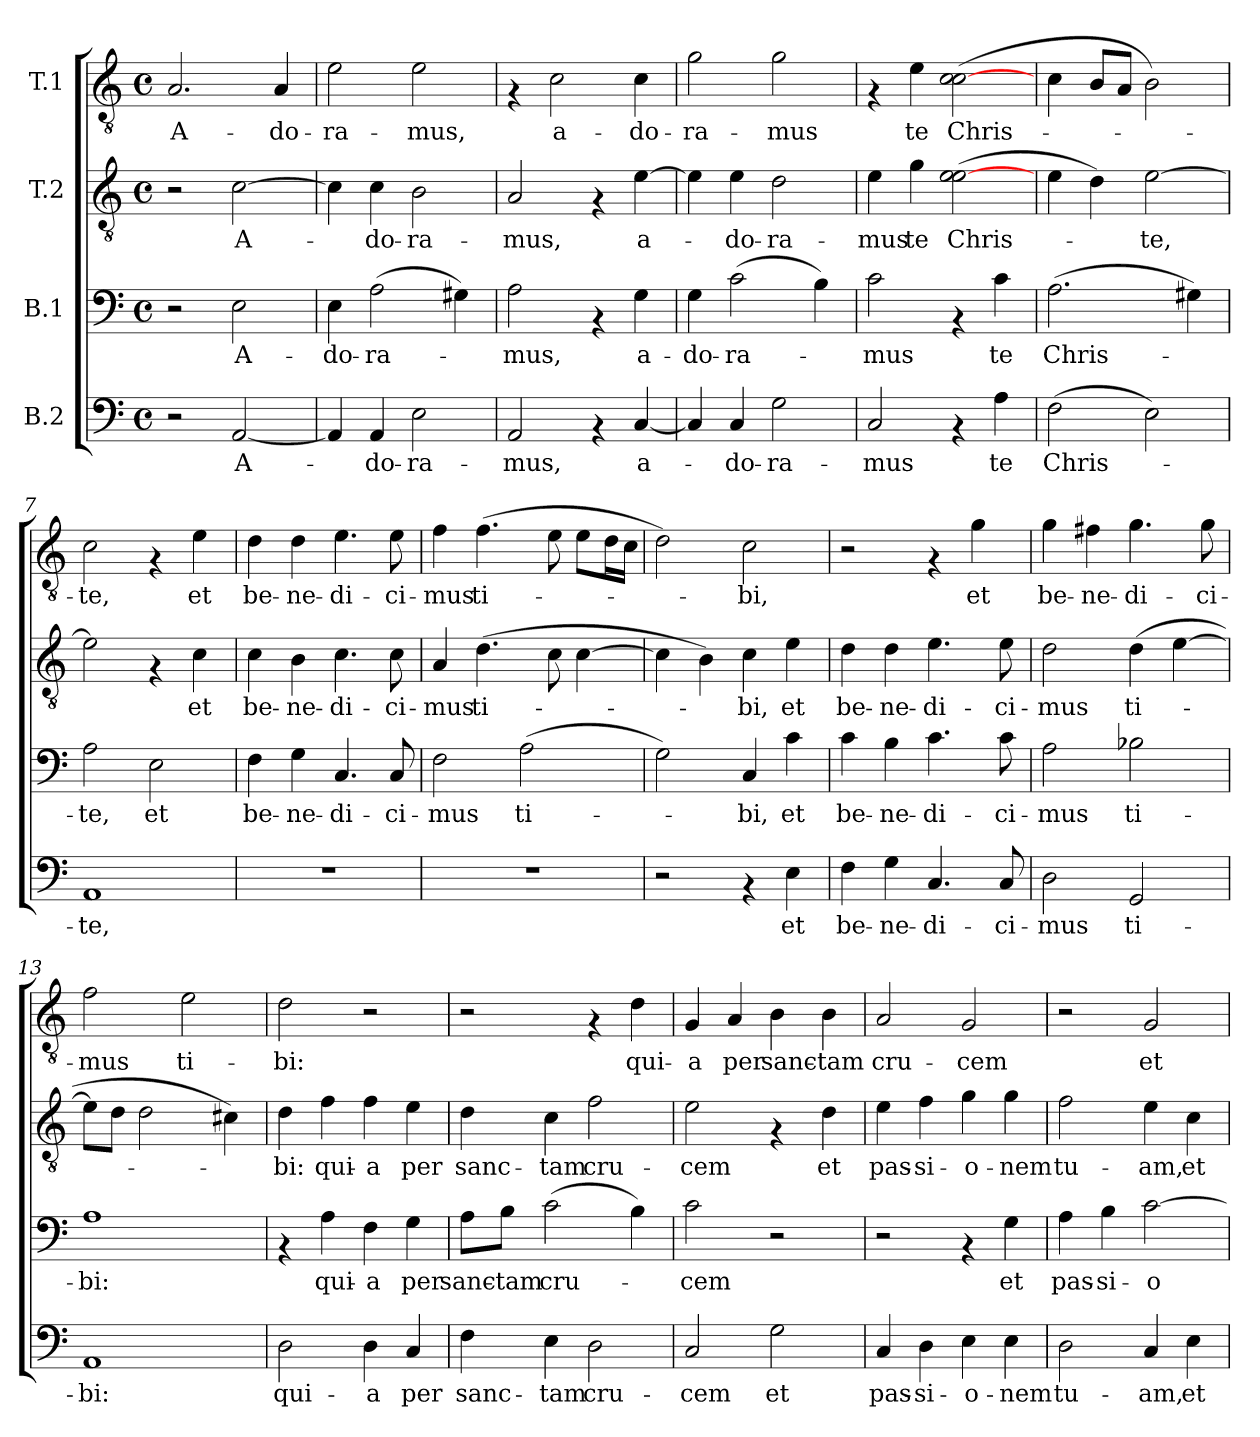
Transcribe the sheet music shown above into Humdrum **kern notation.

**kern	**text	**kern	**text	**kern	**text	**kern	**text
*part4	*part4	*part3	*part3	*part2	*part2	*part1	*part1
*staff4	*staff4	*staff3	*staff3	*staff2	*staff2	*staff1	*staff1
*I"B.2	*	*I"B.1	*	*I"T.2	*	*I"T.1	*
*clefF4	*	*clefF4	*	*clefGv2	*	*clefGv2	*
*k[]	*	*k[]	*	*k[]	*	*k[]	*
*C:	*	*C:	*	*C:	*	*C:	*
*M4/4	*	*M4/4	*	*M4/4	*	*M4/4	*
*met(c)	*	*met(c)	*	*met(c)	*	*met(c)	*
=1	=1	=1	=1	=1	=1	=1	=1
!	!	!	!	!	!	!	!LO:LY:b
2r	.	2r	.	2r	.	2.A/	A-
!	!LO:LY:b	!	!LO:LY:b	!	!LO:LY:b	!	!
[<2AA/	A-	2E\	A-	[>2c\	A-	.	.
!	!	!	!	!	!	!	!LO:LY:b
.	.	.	.	.	.	4A/	-do-
=2	=2	=2	=2	=2	=2	=2	=2
!	!	!	!LO:LY:b	!	!	!	!LO:LY:b
4AA/]	.	4E\	-do-	4c\]	.	2e\	-ra-
!	!LO:LY:b	!	!LO:LY:b	!	!LO:LY:b	!	!
4AA/	-do-	(>2A\	-ra-	4c\	-do-	.	.
!	!LO:LY:b	!	!	!	!LO:LY:b	!	!LO:LY:b
2E\	-ra-	.	.	2B\	-ra-	2e\	-mus,
.	.	4G#X\)	.	.	.	.	.
=3	=3	=3	=3	=3	=3	=3	=3
!	!LO:LY:b	!	!LO:LY:b	!	!LO:LY:b	!	!
2AA/	-mus,	2A\	-mus,	2A/	-mus,	4rF	.
!	!	!	!	!	!	!	!LO:LY:b
.	.	.	.	.	.	2c\	a-
4rAA	.	4rAA	.	4rF	.	.	.
!	!LO:LY:b	!	!LO:LY:b	!	!LO:LY:b	!	!LO:LY:b
[<4C/	a-	4G\	a-	[>4e\	a-	4c\	-do-
=4	=4	=4	=4	=4	=4	=4	=4
!	!	!	!LO:LY:b	!	!	!	!LO:LY:b
4C/]	.	4G\	-do-	4e\]	.	2g\	-ra-
!	!LO:LY:b	!	!LO:LY:b	!	!LO:LY:b	!	!
4C/	-do-	(>2c\	-ra-	4e\	-do-	.	.
!	!LO:LY:b	!	!	!	!LO:LY:b	!	!LO:LY:b
2G\	-ra-	.	.	2d\	-ra-	2g\	-mus
.	.	4B\)	.	.	.	.	.
=5	=5	=5	=5	=5	=5	=5	=5
!	!LO:LY:b	!	!LO:LY:b	!	!LO:LY:b	!	!
2C/	-mus	2c\	-mus	4e\	-mus	4rF	.
!	!	!	!	!	!LO:LY:b	!	!LO:LY:b
.	.	.	.	4g\	te	4e\	te
!	!	!	!	!	!LO:LY:b	!	!LO:LY:b
4rAA	.	4rAA	.	(>2e\ [>2e\	Chris-	(>2c\ [>2c\	Chris-
!	!LO:LY:b	!	!LO:LY:b	!	!	!	!
4A\	te	4c\	te	.	.	.	.
=6	=6	=6	=6	=6	=6	=6	=6
!	!LO:LY:b	!	!LO:LY:b	!	!	!	!
(>2F\	Chris-	(>2.A\	Chris-	4e\	.	4c\	.
.	.	.	.	4d\)	.	8B/L	.
.	.	.	.	.	.	8A/J	.
!	!	!	!	!	!LO:LY:b	!	!
2E\)	.	.	.	[<2e\	-te,	2B\)	.
.	.	4G#X\)	.	.	.	.	.
!!LO:LB:g=z
=7	=7	=7	=7	=7	=7	=7	=7
!	!LO:LY:b	!	!LO:LY:b	!	!	!	!LO:LY:b
1AA	-te,	2A\	-te,	2e\]	.	2c\	-te,
!	!	!	!LO:LY:b	!	!	!	!
.	.	2E\	et	4rF	.	4rF	.
!	!	!	!	!	!LO:LY:b	!	!LO:LY:b
.	.	.	.	4c\	et	4e\	et
=8	=8	=8	=8	=8	=8	=8	=8
!	!	!	!LO:LY:b	!	!LO:LY:b	!	!LO:LY:b
1r	.	4F\	be-	4c\	be-	4d\	be-
!	!	!	!LO:LY:b	!	!LO:LY:b	!	!LO:LY:b
.	.	4G\	-ne-	4B\	-ne-	4d\	-ne-
!	!	!	!LO:LY:b	!	!LO:LY:b	!	!LO:LY:b
.	.	4.C/	-di-	4.c\	-di-	4.e\	-di-
!	!	!	!LO:LY:b	!	!LO:LY:b	!	!LO:LY:b
.	.	8C/	-ci-	8c\	-ci-	8e\	-ci-
=9	=9	=9	=9	=9	=9	=9	=9
!	!	!	!LO:LY:b	!	!LO:LY:b	!	!LO:LY:b
1r	.	2F\	-mus	4A/	-mus	4f\	-mus
!	!	!	!	!	!LO:LY:b	!	!LO:LY:b
.	.	.	.	(>4.d\	ti-	(>4.f\	ti-
!	!	!	!LO:LY:b	!	!	!	!
.	.	(>2A\	ti-	.	.	.	.
.	.	.	.	8c\	.	8e\	.
.	.	.	.	[>4c\	.	8e\L	.
.	.	.	.	.	.	16d\L	.
.	.	.	.	.	.	16c\JJ	.
=10	=10	=10	=10	=10	=10	=10	=10
2r	.	2G\)	.	4c\]	.	2d\)	.
.	.	.	.	4B\)	.	.	.
!	!	!	!LO:LY:b	!	!LO:LY:b	!	!LO:LY:b
4rAA	.	4C/	-bi,	4c\	-bi,	2c\	-bi,
!	!LO:LY:b	!	!LO:LY:b	!	!LO:LY:b	!	!
4E\	et	4c\	et	4e\	et	.	.
=11	=11	=11	=11	=11	=11	=11	=11
!	!LO:LY:b	!	!LO:LY:b	!	!LO:LY:b	!	!
4F\	be-	4c\	be-	4d\	be-	2r	.
!	!LO:LY:b	!	!LO:LY:b	!	!LO:LY:b	!	!
4G\	-ne-	4B\	-ne-	4d\	-ne-	.	.
!	!LO:LY:b	!	!LO:LY:b	!	!LO:LY:b	!	!
4.C/	-di-	4.c\	-di-	4.e\	-di-	4rF	.
!	!	!	!	!	!	!	!LO:LY:b
.	.	.	.	.	.	4g\	et
!	!LO:LY:b	!	!LO:LY:b	!	!LO:LY:b	!	!
8C/	-ci-	8c\	-ci-	8e\	-ci-	.	.
=12	=12	=12	=12	=12	=12	=12	=12
!	!LO:LY:b	!	!LO:LY:b	!	!LO:LY:b	!	!LO:LY:b
2D\	-mus	2A\	-mus	2d\	-mus	4g\	be-
!	!	!	!	!	!	!	!LO:LY:b
.	.	.	.	.	.	4f#X\	-ne-
!	!LO:LY:b	!	!LO:LY:b	!	!LO:LY:b	!	!LO:LY:b
2GG/	ti-	2B-X\	ti-	(>4d\	ti-	4.g\	-di-
.	.	.	.	[<4e\	.	.	.
!	!	!	!	!	!	!	!LO:LY:b
.	.	.	.	.	.	8g\	-ci-
!!LO:PB:g=z
=13	=13	=13	=13	=13	=13	=13	=13
!	!LO:LY:b	!	!LO:LY:b	!	!	!	!LO:LY:b
1AA	-bi:	1A	-bi:	8e\L]	.	2f\	-mus
.	.	.	.	8d\J	.	.	.
.	.	.	.	2d\	.	.	.
!	!	!	!	!	!	!	!LO:LY:b
.	.	.	.	.	.	2e\	ti-
.	.	.	.	4c#X\)	.	.	.
=14	=14	=14	=14	=14	=14	=14	=14
!	!LO:LY:b	!	!	!	!LO:LY:b	!	!LO:LY:b
2D\	qui-	4rAA	.	4d\	-bi:	2d\	-bi:
!	!	!	!LO:LY:b	!	!LO:LY:b	!	!
.	.	4A\	qui-	4f\	qui-	.	.
!	!LO:LY:b	!	!LO:LY:b	!	!LO:LY:b	!	!
4D\	-a	4F\	-a	4f\	-a	2r	.
!	!LO:LY:b	!	!LO:LY:b	!	!LO:LY:b	!	!
4C/	per	4G\	per	4e\	per	.	.
=15	=15	=15	=15	=15	=15	=15	=15
!	!LO:LY:b	!	!LO:LY:b	!	!LO:LY:b	!	!
4F\	sanc-	8A\L	sanc-	4d\	sanc-	2r	.
!	!	!	!LO:LY:b	!	!	!	!
.	.	8B\J	-tam	.	.	.	.
!	!LO:LY:b	!	!LO:LY:b	!	!LO:LY:b	!	!
4E\	-tam	(>2c\	cru-	4c\	-tam	.	.
!	!LO:LY:b	!	!	!	!LO:LY:b	!	!
2D\	cru-	.	.	2f\	cru-	4rF	.
!	!	!	!	!	!	!	!LO:LY:b
.	.	4B\)	.	.	.	4d\	qui-
=16	=16	=16	=16	=16	=16	=16	=16
!	!LO:LY:b	!	!LO:LY:b	!	!LO:LY:b	!	!LO:LY:b
2C/	-cem	2c\	-cem	2e\	-cem	4G/	-a
!	!	!	!	!	!	!	!LO:LY:b
.	.	.	.	.	.	4A/	per
!	!LO:LY:b	!	!	!	!	!	!LO:LY:b
2G\	et	2r	.	4rF	.	4B\	sanc-
!	!	!	!	!	!LO:LY:b	!	!LO:LY:b
.	.	.	.	4d\	et	4B\	-tam
=17	=17	=17	=17	=17	=17	=17	=17
!	!LO:LY:b	!	!	!	!LO:LY:b	!	!LO:LY:b
4C/	pas-	2r	.	4e\	pas-	2A/	cru-
!	!LO:LY:b	!	!	!	!LO:LY:b	!	!
4D\	-si-	.	.	4f\	-si-	.	.
!	!LO:LY:b	!	!	!	!LO:LY:b	!	!LO:LY:b
4E\	-o-	4rAA	.	4g\	-o-	2G/	-cem
!	!LO:LY:b	!	!LO:LY:b	!	!LO:LY:b	!	!
4E\	-nem	4G\	et	4g\	-nem	.	.
=18	=18	=18	=18	=18	=18	=18	=18
!	!LO:LY:b	!	!LO:LY:b	!	!LO:LY:b	!	!
2D\	tu-	4A\	pas-	2f\	tu-	2r	.
!	!	!	!LO:LY:b	!	!	!	!
.	.	4B\	-si-	.	.	.	.
!	!LO:LY:b	!	!LO:LY:b	!	!LO:LY:b	!	!LO:LY:b
4C/	-am,	[>2c\	-o-	4e\	-am,	2G/	et
!	!LO:LY:b	!	!	!	!LO:LY:b	!	!
4E\	et	.	.	4c\	et	.	.
=	=	=	=	=	=	=	=
*-	*-	*-	*-	*-	*-	*-	*-
